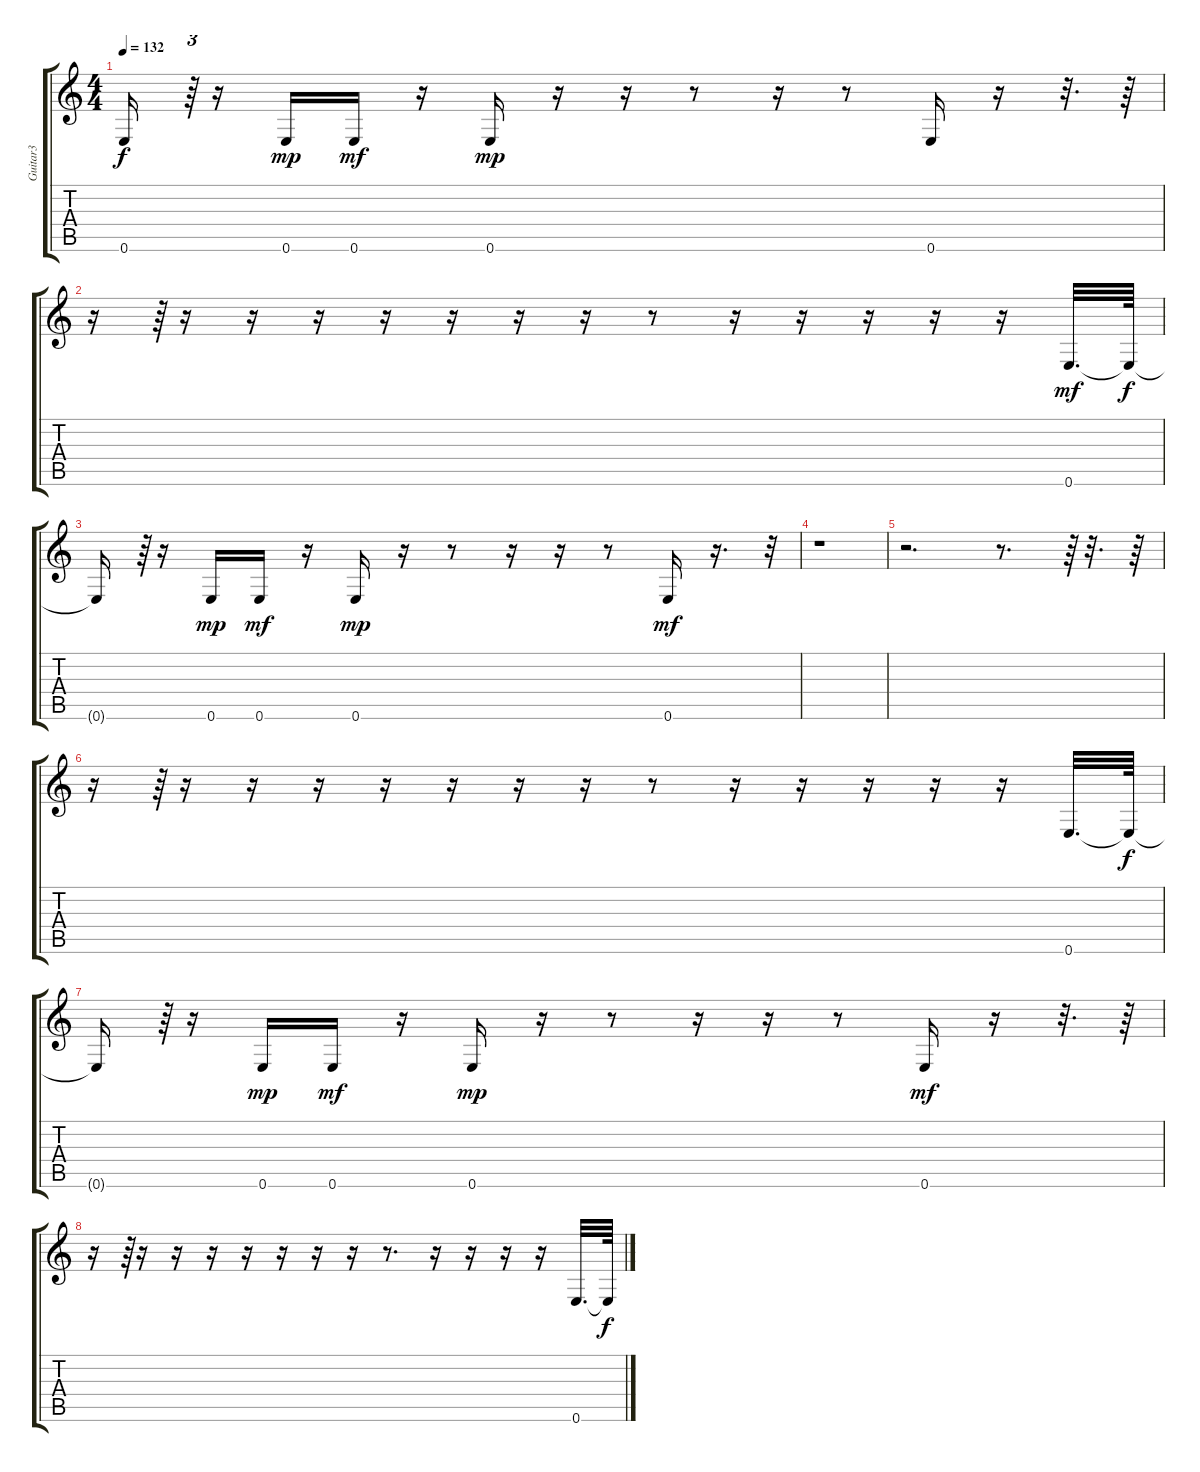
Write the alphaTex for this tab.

\track ("Guitar3" "Guitar3") {instrument electricguitarjazz}
\staff {score tabs}
\tuning (E4 B3 G3 D3 A2 E2) {hide}
\ts (4 4)
\tempo 132
\clef g2
\ks c
0.6{t}.16{dy f} r.64{tu (3 2)} r.16 0.6.16{dy mp} 0.6.16{dy mf} r.16 0.6.16{dy mp} r.16 r.16 r.8 r.16 r.8 0.6.16 r.16 r.32{d} r.64 |
r.16 r.64{tu (3 2)} r.16 r.16 r.16 r.16 r.16 r.16 r.16 r.8 r.16 r.16 r.16 r.16 r.16 0.6.32{d dy mf} 0.6{t}.64{dy f} |
0.6{t}.16 r.64{tu (3 2)} r.16 0.6.16{dy mp} 0.6.16{dy mf} r.16 0.6.16{dy mp} r.16 r.8 r.16 r.16 r.8 0.6.16{dy mf} r.16{d} r.32{tu (3 2)} |
r.1 |
r.2{d} r.8{d} r.64{tu (3 2)} r.32{d} r.64 |
r.16 r.64{tu (3 2)} r.16 r.16 r.16 r.16 r.16 r.16 r.16 r.8 r.16 r.16 r.16 r.16 r.16 0.6.32{d} 0.6{t}.64{dy f} |
0.6{t}.16 r.64{tu (3 2)} r.16 0.6.16{dy mp} 0.6.16{dy mf} r.16 0.6.16{dy mp} r.16 r.8 r.16 r.16 r.8 0.6.16{dy mf} r.16 r.32{d} r.64 |
r.16 r.64{tu (3 2)} r.16 r.16 r.16 r.16 r.16 r.16 r.16 r.8{d} r.16 r.16 r.16 r.16 0.6.32{d} 0.6{t}.64{dy f}
